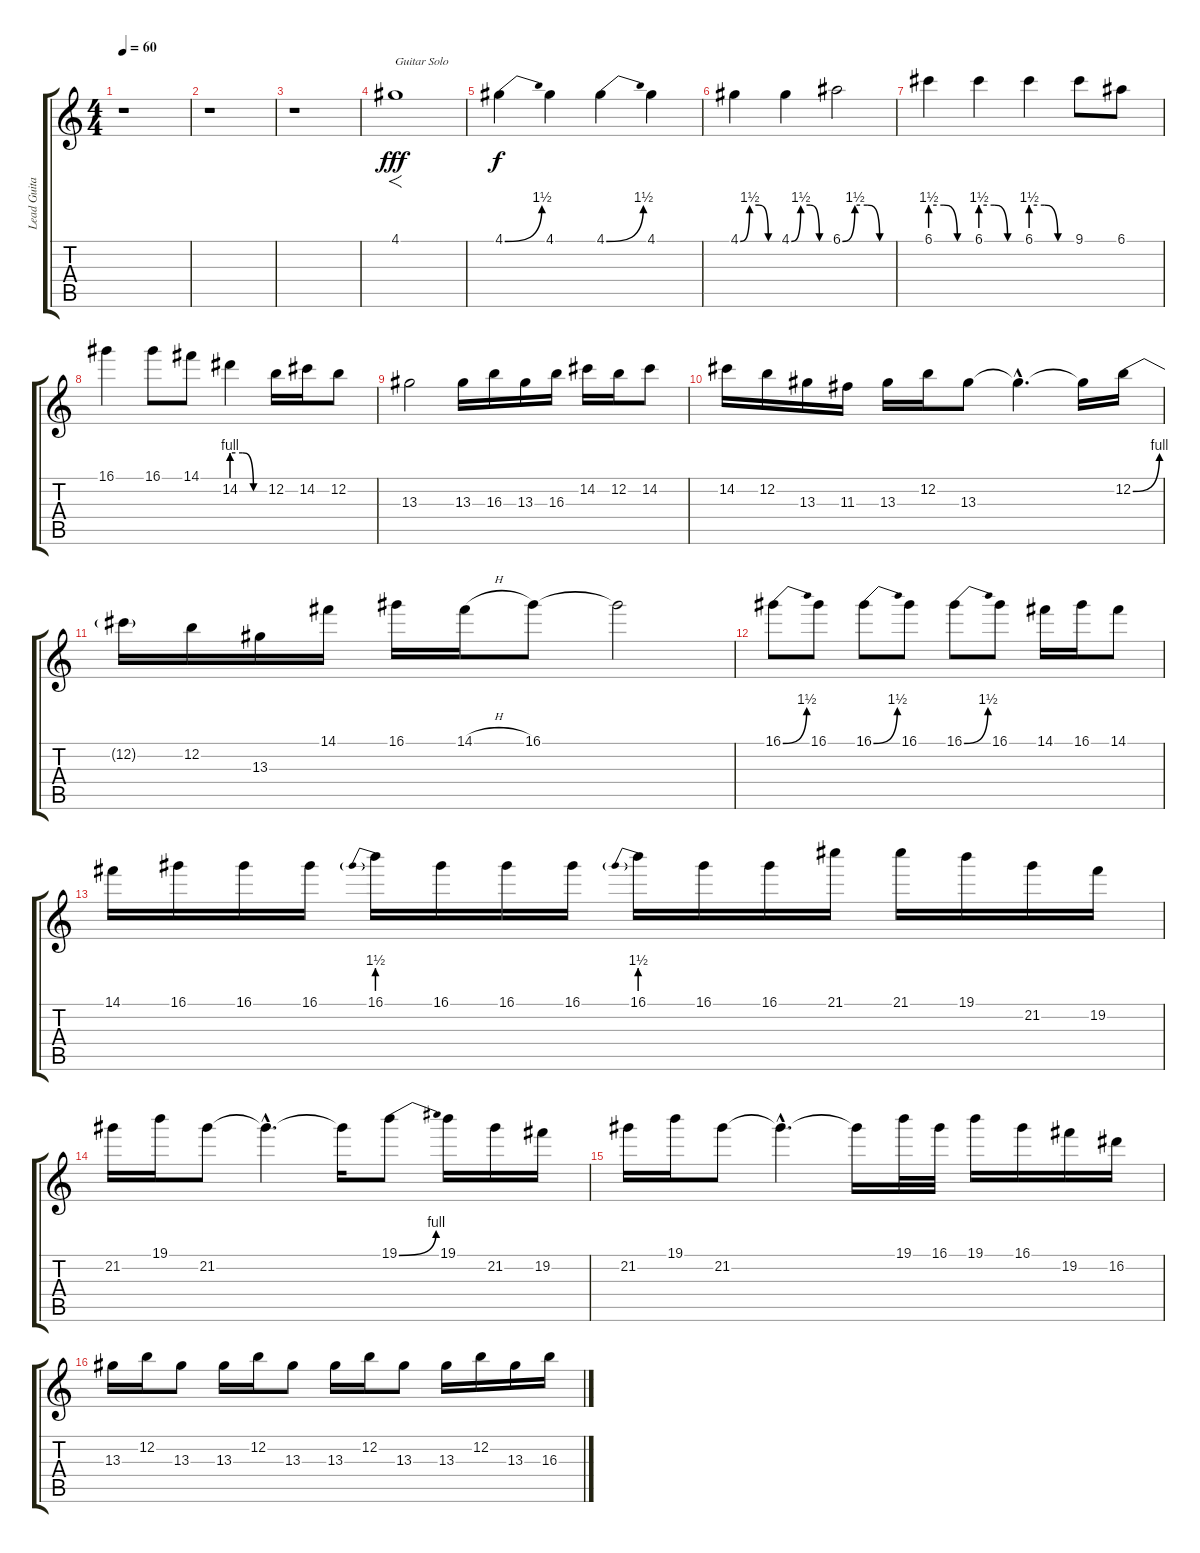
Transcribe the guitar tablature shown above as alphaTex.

\track ("Lead Guitar" "Lead Guita") {instrument distortionguitar}
\staff {score tabs}
\tuning (E4 B3 G3 D3 A2 E2) {hide}
\ts (4 4)
\tempo 60
\clef g2
\ks c
r.1{dy f} |
r.1 |
r.1 |
4.1.1{f txt "Guitar Solo" dy fff volume 16 instrument overdrivenguitar} |
4.1{be (bend 0 0 60 6)}.4{dy f} 4.1.4 4.1{be (bend 0 0 60 6)}.4 4.1.4 |
4.1{be (custom 0 0 15 6 30 6 45 0 60 0)}.4 4.1{be (custom 0 0 15 6 30 6 45 0 60 0)}.4 6.1{be (custom 0 0 15 6 30 6 45 0 60 0)}.2 |
6.1{be (custom 0 6 20 6 40 0 60 0)}.4 6.1{be (custom 0 6 20 6 40 0 60 0)}.4 6.1{be (custom 0 6 20 6 40 0 60 0)}.4 9.1.8 6.1.8 |
16.1.4 16.1.8 14.1.8 14.2{be (custom 0 4 20 4 40 0 60 0)}.4 12.2.16 14.2.16 12.2.8 |
13.3.2 13.3.16 16.3.16 13.3.16 16.3.16 14.2.16 12.2.16 14.2.8 |
14.2.16 12.2.16 13.3.16 11.3.16 13.3.16 12.2.16 13.3.8 13.3{hac t}.4{d} 13.3{t}.16 12.2{be (bend 0 0 60 4)}.16 |
12.2{t}.16 12.2.16 13.3.16 14.1.16 16.1.16 14.1{h}.16 16.1.8 16.1{t}.2 |
16.1{be (bend 0 0 60 6)}.8 16.1.8 16.1{be (bend 0 0 60 6)}.8 16.1.8 16.1{be (bend 0 0 60 6)}.8 16.1.8 14.1.16 16.1.16 14.1.8 |
14.1.16 16.1.16 16.1.16 16.1.16 16.1{be (prebend 0 6 60 6)}.16 16.1.16 16.1.16 16.1.16 16.1{be (prebend 0 6 60 6)}.16 16.1.16 16.1.16 21.1.16 21.1.16 19.1.16 21.2.16 19.2.16 |
21.2.16 19.1.16 21.2.8 21.2{hac t}.4{d} 21.2{t}.16 19.1{be (bend 0 0 60 4)}.8 19.1.16 21.2.16 19.2.16 |
21.2.16 19.1.16 21.2.8 21.2{hac t}.4{d} 21.2{t}.16 19.1.32 16.1.32 19.1.16 16.1.16 19.2.16 16.2.16 |
13.3.16 12.2.16 13.3.8 13.3.16 12.2.16 13.3.8 13.3.16 12.2.16 13.3.8 13.3.16 12.2.16 13.3.16 16.3.16
